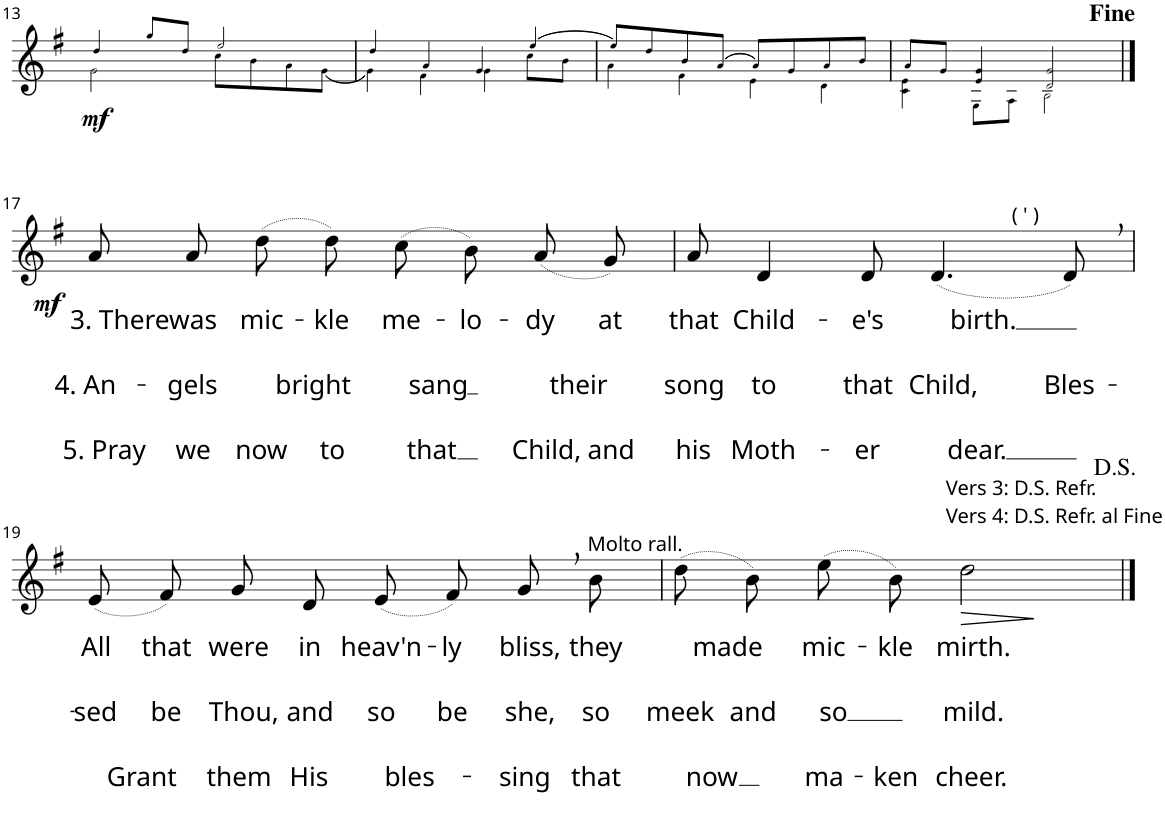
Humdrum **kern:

**kern	**text	**text	**text	**dynam
*part1	*part1	*part1	*part1	*part1
*staff1	*staff1	*staff1	*staff1	*staff1
*I"Soprano	*	*	*	*
*I'S	*	*	*	*
!!LO:PB:g=z
*clefG2	*	*	*	*
*k[f#]	*	*	*	*
*M4/4	*	*	*	*
=13	=13	=13	=13	=13
*^	*	*	*	*
!	!	!	!	!	!LO:DY:b
4dd!/	2g!\	.	.	.	mf
8gg!/L	.	.	.	.	.
8dd!/J	.	.	.	.	.
2ee!/	8cc!\L	.	.	.	.
.	8b!\	.	.	.	.
.	8a!\	.	.	.	.
.	[8g!\J	.	.	.	.
=14	=14	=14	=14	=14	=14
4dd!/	4g!\]	.	.	.	.
4a!/	4f#!\	.	.	.	.
4g!/	4g!\	.	.	.	.
[4ee!/	8cc!\L	.	.	.	.
.	8b!\J	.	.	.	.
=15	=15	=15	=15	=15	=15
8ee!/L]	4a!\	.	.	.	.
8dd!/	.	.	.	.	.
8b!/	4f#!\	.	.	.	.
[8a!/J	.	.	.	.	.
8a!/L]	4e!\	.	.	.	.
8g!/	.	.	.	.	.
8a!/	4d!\	.	.	.	.
8b!/J	.	.	.	.	.
=16	=16	=16	=16	=16	=16
8a!/L	4c!\ 4e!\	.	.	.	.
8g!/J	.	.	.	.	.
4e!/ 4g!/	8G!\L	.	.	.	.
.	8A!\J	.	.	.	.
2d!/ 2g!/	2B!\	.	.	.	.
!	!LO:TX:a:t=<b>Fine</b>	!	!	!	!
!!LO:LB:g=z	!!
==17	==17	==17	==17	==17	==17
!	!	!LO:LY:b	!LO:LY:b	!LO:LY:b	!LO:DY:b
*v	*v	*	*	*	*
8a/	3. There	4. An-	5. Pray	mf
!	!LO:LY:b	!LO:LY:b	!LO:LY:b	!
8a/	was	-gels	we	.
!	!LO:LY:b	!LO:LY:b	!LO:LY:b	!
(8dd\	mic-	bright	now	.
!	!LO:LY:b	!	!LO:LY:b	!
8dd\)	-kle	.	to	.
!	!LO:LY:b	!LO:LY:b	!LO:LY:b	!
(8cc\	me-	sang	that	.
!	!LO:LY:b	!	!	!
8b\)	-lo-	.	.	.
!	!LO:LY:b	!LO:LY:b	!LO:LY:b	!
(8a/	-dy	their	Child,	.
!	!LO:LY:b	!	!LO:LY:b	!
8g/)	at	.	and	.
=18	=18	=18	=18	=18
!	!LO:LY:b	!LO:LY:b	!LO:LY:b	!
8a/	that	song	his	.
!	!LO:LY:b	!LO:LY:b	!LO:LY:b	!
4d/	Child-	to	Moth-	.
!	!LO:LY:b	!LO:LY:b	!LO:LY:b	!
8d/	-e's	that	-er	.
!LO:TX:a:t=( ' )	!	!	!	!
!	!LO:LY:b	!LO:LY:b	!LO:LY:b	!
(4.d/	birth.	Child,	dear.	.
!	!	!LO:LY:b	!	!
8d,/)	.	Bles-	.	.
!!LO:LB:g=z
=19	=19	=19	=19	=19
!	!LO:LY:b	!LO:LY:b	!LO:LY:b	!
(8e/	All	-sed	Grant	.
!	!LO:LY:b	!LO:LY:b	!	!
8f#/)	that	be	.	.
!	!LO:LY:b	!LO:LY:b	!LO:LY:b	!
8g/	were	Thou,	them	.
!	!LO:LY:b	!LO:LY:b	!LO:LY:b	!
8d/	in	and	His	.
!	!LO:LY:b	!LO:LY:b	!LO:LY:b	!
(8e/	heav'n-	so	bles-	.
!	!LO:LY:b	!LO:LY:b	!	!
8f#/)	-ly	be	.	.
!	!LO:LY:b	!LO:LY:b	!LO:LY:b	!
8g,/	bliss,	she,	-sing	.
!LO:TX:a:t=Molto rall.	!	!	!	!
!	!LO:LY:b	!LO:LY:b	!LO:LY:b	!
8b\	they	so	that	.
=20	=20	=20	=20	=20
!	!LO:LY:b	!LO:LY:b	!LO:LY:b	!
(8dd\	made	meek	now	.
!	!	!LO:LY:b	!	!
8b\)	.	and	.	.
!	!LO:LY:b	!LO:LY:b	!LO:LY:b	!
(8ee\	mic-	so	ma-	.
!	!LO:LY:b	!	!LO:LY:b	!
8b\)	-kle	.	-ken	.
!LO:TX:a:t=Vers 3&colon; D.S. Refr.	!	!	!	!
!LO:TX:a:t=Vers 4&colon; D.S. Refr. al Fine	!	!	!	!
!	!LO:LY:b	!LO:LY:b	!LO:LY:b	!LO:HP:b
2dd\	mirth.	mild.	cheer.	>
.	.	.	.	]
==	==	==	==	==
*-	*-	*-	*-	*-
